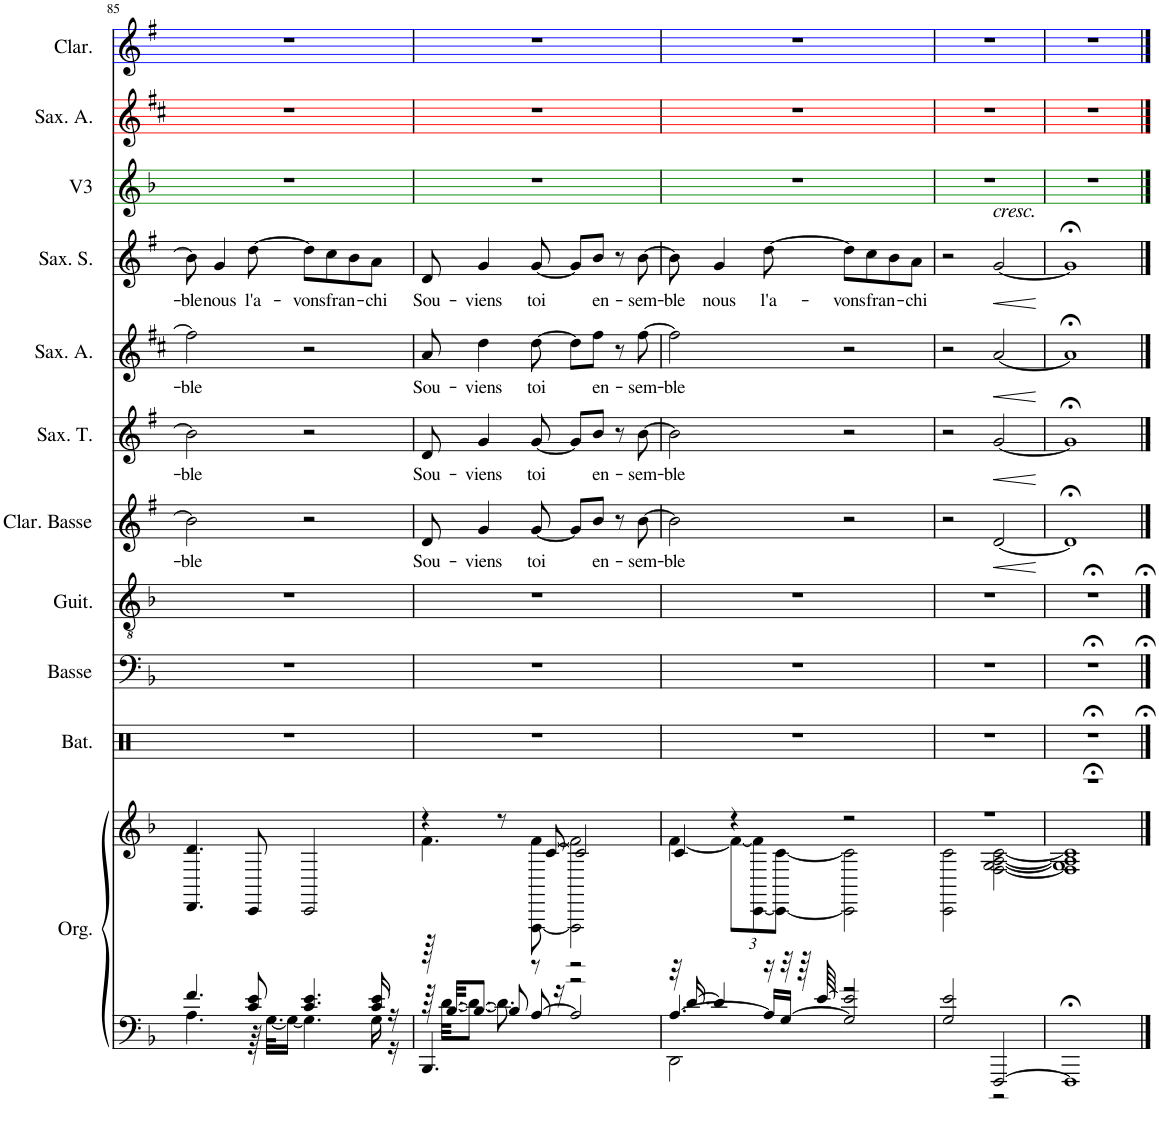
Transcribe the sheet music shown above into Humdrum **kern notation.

**kern	**kern	**kern	**kern	**kern	**kern	**text	**dynam	**kern	**text	**dynam	**kern	**text	**dynam	**kern	**text	**dynam	**kern	**kern	**kern
*part11	*part11	*part10	*part9	*part8	*part7	*part7	*part7	*part6	*part6	*part6	*part5	*part5	*part5	*part4	*part4	*part4	*part3	*part2	*part1
*staff12	*staff11	*staff10	*staff9	*staff8	*staff7	*staff7	*staff7	*staff6	*staff6	*staff6	*staff5	*staff5	*staff5	*staff4	*staff4	*staff4	*staff3	*staff2	*staff1
*I"Orgue	*	*I"Batterie, Percussions	*I"Basse acoustique	*I"Guitare	*I"Clarinette Basse	*	*	*I"Saxophone ténor	*	*	*I"Saxophone alto	*	*	*I"Saxophone soprano	*	*	*I"Piano	*I"Saxophone alto	*I"Clarinette
*I'Org.	*	*I'Bat.	*I'Basse	*I'Guit.	*I'Clar. Basse	*	*	*I'Sax. T.	*	*	*I'Sax. A.	*	*	*I'Sax. S.	*	*	*	*I'Sax. A.	*I'Clar.
!!LO:PB:g=z
*clefF4	*clefG2	*clefX	*clefF4	*clefGv2	*clefG2	*	*	*clefG2	*	*	*clefG2	*	*	*clefG2	*	*	*clefG2	*clefG2	*clefG2
*	*	*	*Trd7c12	*	*Trd8c14	*	*	*Trd8c14	*	*	*Trd5c9	*	*	*Trd1c2	*	*	*	*Trd5c9	*Trd1c2
*k[b-]	*k[b-]	*k[]	*k[b-]	*k[b-]	*k[f#]	*	*	*k[f#]	*	*	*k[f#c#]	*	*	*k[f#]	*	*	*k[b-]	*k[f#c#]	*k[f#]
*M4/4	*M4/4	*M4/4	*M4/4	*M4/4	*M4/4	*	*	*M4/4	*	*	*M4/4	*	*	*M4/4	*	*	*M4/4	*M4/4	*M4/4
=85	=85	=85	=85	=85	=85	=85	=85	=85	=85	=85	=85	=85	=85	=85	=85	=85	=85	=85	=85
*^	*	*	*	*	*	*	*	*	*	*	*	*	*	*	*	*	*	*	*
!	!	!	!	!	!	!	!LO:LY:b	!	!	!LO:LY:b	!	!	!LO:LY:b	!	!	!LO:LY:b	!	!	!	!
4.f/	4.A\	4.DD/ 4.d/	1r	1r	1r	2b\]	-ble	.	2b\]	-ble	.	2ff#\]	-ble	.	8b\]	-ble	.	1r	1r	1r
!	!	!	!	!	!	!	!	!	!	!	!	!	!	!	!	!LO:LY:b	!	!	!	!
.	.	.	.	.	.	.	.	.	.	.	.	.	.	.	4g/	nous	.	.	.	.
!	!	!	!	!	!	!	!	!	!	!	!	!	!	!	!	!LO:LY:b	!	!	!	!
8c/ 8e/	64r	8CC/	.	.	.	.	.	.	.	.	.	.	.	.	[8dd\	l'a-	.	.	.	.
.	[32.G\KLL	.	.	.	.	.	.	.	.	.	.	.	.	.	.	.	.	.	.	.
.	16G\JJ_	.	.	.	.	.	.	.	.	.	.	.	.	.	.	.	.	.	.	.
!	!	!	!	!	!	!	!	!	!	!	!	!	!	!	!	!LO:LY:b	!	!	!	!
4.c/ 4.e/	4.G\]	2CC/	.	.	.	2r	.	.	2r	.	.	2r	.	.	8dd\L]	-vons	.	.	.	.
!	!	!	!	!	!	!	!	!	!	!	!	!	!	!	!	!LO:LY:b	!	!	!	!
.	.	.	.	.	.	.	.	.	.	.	.	.	.	.	8cc\	fran-	.	.	.	.
.	.	.	.	.	.	.	.	.	.	.	.	.	.	.	8b\	.	.	.	.	.
!	!	!	!	!	!	!	!	!	!	!	!	!	!	!	!	!LO:LY:b	!	!	!	!
16c/ 16e/	16G\	.	.	.	.	.	.	.	.	.	.	.	.	.	8a\J	-chi	.	.	.	.
16r	16r	.	.	.	.	.	.	.	.	.	.	.	.	.	.	.	.	.	.	.
=86	=86	=86	=86	=86	=86	=86	=86	=86	=86	=86	=86	=86	=86	=86	=86	=86	=86	=86	=86	=86
*	*^	*^	*	*	*	*	*	*	*	*	*	*	*	*	*	*	*	*	*	*
!	!	!	!	!	!	!	!	!	!LO:LY:b	!	!	!LO:LY:b	!	!	!LO:LY:b	!	!	!LO:LY:b	!	!	!	!
64r	64r	4.BBB-/	4r	4.f\	1r	1r	1r	8d/	Sou-	.	8d/	Sou-	.	8a/	Sou-	.	8d/	Sou-	.	1r	1r	1r
[32.B-/KKL	[32.d\KKL	.	.	.	.	.	.	.	.	.	.	.	.	.	.	.	.	.	.	.	.	.
8.B-/J_	8.d\J_	.	.	.	.	.	.	.	.	.	.	.	.	.	.	.	.	.	.	.	.	.
!	!	!	!	!	!	!	!	!	!LO:LY:b	!	!	!LO:LY:b	!	!	!LO:LY:b	!	!	!LO:LY:b	!	!	!	!
.	.	.	.	.	.	.	.	4g/	-viens	.	4g/	-viens	.	4dd\	-viens	.	4g/	-viens	.	.	.	.
8B-/]	8.d\]	.	8r	.	.	.	.	.	.	.	.	.	.	.	.	.	.	.	.	.	.	.
!	!	!	!	!	!	!	!	!	!LO:LY:b	!	!	!LO:LY:b	!	!	!LO:LY:b	!	!	!LO:LY:b	!	!	!	!
8r	.	[8A/	[8c/	[8FFF\ [8f\	.	.	.	[8g/	toi	.	[8g/	toi	.	[8dd\	toi	.	[8g/	toi	.	.	.	.
.	16r	.	.	.	.	.	.	.	.	.	.	.	.	.	.	.	.	.	.	.	.	.
2r	2r	2A/]	2c/]	2FFF\] 2f\]	.	.	.	8g/L]	.	.	8g/L]	.	.	8dd\L]	.	.	8g/L]	.	.	.	.	.
!	!	!	!	!	!	!	!	!	!LO:LY:b	!	!	!LO:LY:b	!	!	!LO:LY:b	!	!	!LO:LY:b	!	!	!	!
.	.	.	.	.	.	.	.	8b/J	en-	.	8b/J	en-	.	8ff#\J	en-	.	8b/J	en-	.	.	.	.
.	.	.	.	.	.	.	.	8r	.	.	8r	.	.	8r	.	.	8r	.	.	.	.	.
!	!	!	!	!	!	!	!	!	!LO:LY:b	!	!	!LO:LY:b	!	!	!LO:LY:b	!	!	!LO:LY:b	!	!	!	!
.	.	.	.	.	.	.	.	[8b\	-sem-	.	[8b\	-sem-	.	[8ff#\	-sem-	.	[8b\	-sem-	.	.	.	.
=87	=87	=87	=87	=87	=87	=87	=87	=87	=87	=87	=87	=87	=87	=87	=87	=87	=87	=87	=87	=87	=87	=87
!	!	!	!	!	!	!	!	!	!LO:LY:b	!	!	!LO:LY:b	!	!	!LO:LY:b	!	!	!LO:LY:b	!	!	!	!
32r	2DD\	[4.A/	4c/	[4f\	1r	1r	1r	2b\]	-ble	.	2b\]	-ble	.	2ff#\]	-ble	.	8b\]	-ble	.	1r	1r	1r
[16.d/	.	.	.	.	.	.	.	.	.	.	.	.	.	.	.	.	.	.	.	.	.	.
!	!	!	!	!	!	!	!	!	!	!	!	!	!	!	!	!	!	!LO:LY:b	!	!	!	!
4d/]	.	.	.	.	.	.	.	.	.	.	.	.	.	.	.	.	4g/	nous	.	.	.	.
*	*	*	*	*Xbrackettup	*	*	*	*	*	*	*	*	*	*	*	*	*	*	*	*	*	*
.	.	.	4r	12f\L_	.	.	.	.	.	.	.	.	.	.	.	.	.	.	.	.	.	.
.	.	.	.	[12CC\ 12f\]	.	.	.	.	.	.	.	.	.	.	.	.	.	.	.	.	.	.
!	!	!	!	!	!	!	!	!	!	!	!	!	!	!	!	!	!	!LO:LY:b	!	!	!	!
16r	.	16A/LL]	.	.	.	.	.	.	.	.	.	.	.	.	.	.	[8dd\	l'a-	.	.	.	.
.	.	.	.	12CC\_ [12c\J	.	.	.	.	.	.	.	.	.	.	.	.	.	.	.	.	.	.
32r	.	[16G/JJ	.	.	.	.	.	.	.	.	.	.	.	.	.	.	.	.	.	.	.	.
64r	.	.	.	.	.	.	.	.	.	.	.	.	.	.	.	.	.	.	.	.	.	.
[64e/	.	.	.	.	.	.	.	.	.	.	.	.	.	.	.	.	.	.	.	.	.	.
!	!	!	!	!	!	!	!	!	!	!	!	!	!	!	!	!	!	!LO:LY:b	!	!	!	!
2e/]	2r	2G/]	2r	2CC\] 2c\]	.	.	.	2r	.	.	2r	.	.	2r	.	.	8dd\L]	-vons	.	.	.	.
!	!	!	!	!	!	!	!	!	!	!	!	!	!	!	!	!	!	!LO:LY:b	!	!	!	!
.	.	.	.	.	.	.	.	.	.	.	.	.	.	.	.	.	8cc\	fran-	.	.	.	.
.	.	.	.	.	.	.	.	.	.	.	.	.	.	.	.	.	8b\	.	.	.	.	.
!	!	!	!	!	!	!	!	!	!	!	!	!	!	!	!	!	!	!LO:LY:b	!	!	!	!
.	.	.	.	.	.	.	.	.	.	.	.	.	.	.	.	.	8a\J	-chi	.	.	.	.
*	*v	*v	*	*	*	*	*	*	*	*	*	*	*	*	*	*	*	*	*	*	*	*
=88	=88	=88	=88	=88	=88	=88	=88	=88	=88	=88	=88	=88	=88	=88	=88	=88	=88	=88	=88	=88	=88
2e/	2G/	1r	2CC\ 2c\	1r	1r	1r	2r	.	.	2r	.	.	2r	.	.	2r	.	.	1r	1r	1r
!	!	!	!	!	!	!	!	!	!	!	!	!	!	!	!	!LO:TX:a:i:t=cresc.	!	!	!	!	!
!	!	!	!	!	!	!	!	!	!LO:HP:b	!	!	!LO:HP:b	!	!	!LO:HP:b	!	!	!LO:HP:b	!	!	!
[2FFF/	2r	.	[2F\ [2G\ [2A\ [2c\	.	.	.	[2d/	.	<	[2g/	.	<	[2a/	.	<	[2g/	.	<	.	.	.
*v	*v	*	*	*	*	*	*	*	*	*	*	*	*	*	*	*	*	*	*	*	*
*	*v	*v	*	*	*	*	*	*	*	*	*	*	*	*	*	*	*	*	*	*
.	.	.	.	.	.	.	[	.	.	[	.	.	[	.	.	[	.	.	.
=89	=89	=89	=89	=89	=89	=89	=89	=89	=89	=89	=89	=89	=89	=89	=89	=89	=89	=89	=89
*	*^	*	*	*	*	*	*	*	*	*	*	*	*	*	*	*	*	*	*
1FFF;<]	1r;<	1F] 1G] 1A] 1c]	1r;<	1r;<	1r;<	1d;<]	.	.	1g;<]	.	.	1a;<]	.	.	1g;<]	.	.	1r	1r	1r
*	*v	*v	*	*	*	*	*	*	*	*	*	*	*	*	*	*	*	*	*	*
==	==	==	==	==	==	==	==	==	==	==	==	==	==	==	==	==	==	==	==
*-	*-	*-	*-	*-	*-	*-	*-	*-	*-	*-	*-	*-	*-	*-	*-	*-	*-	*-	*-
